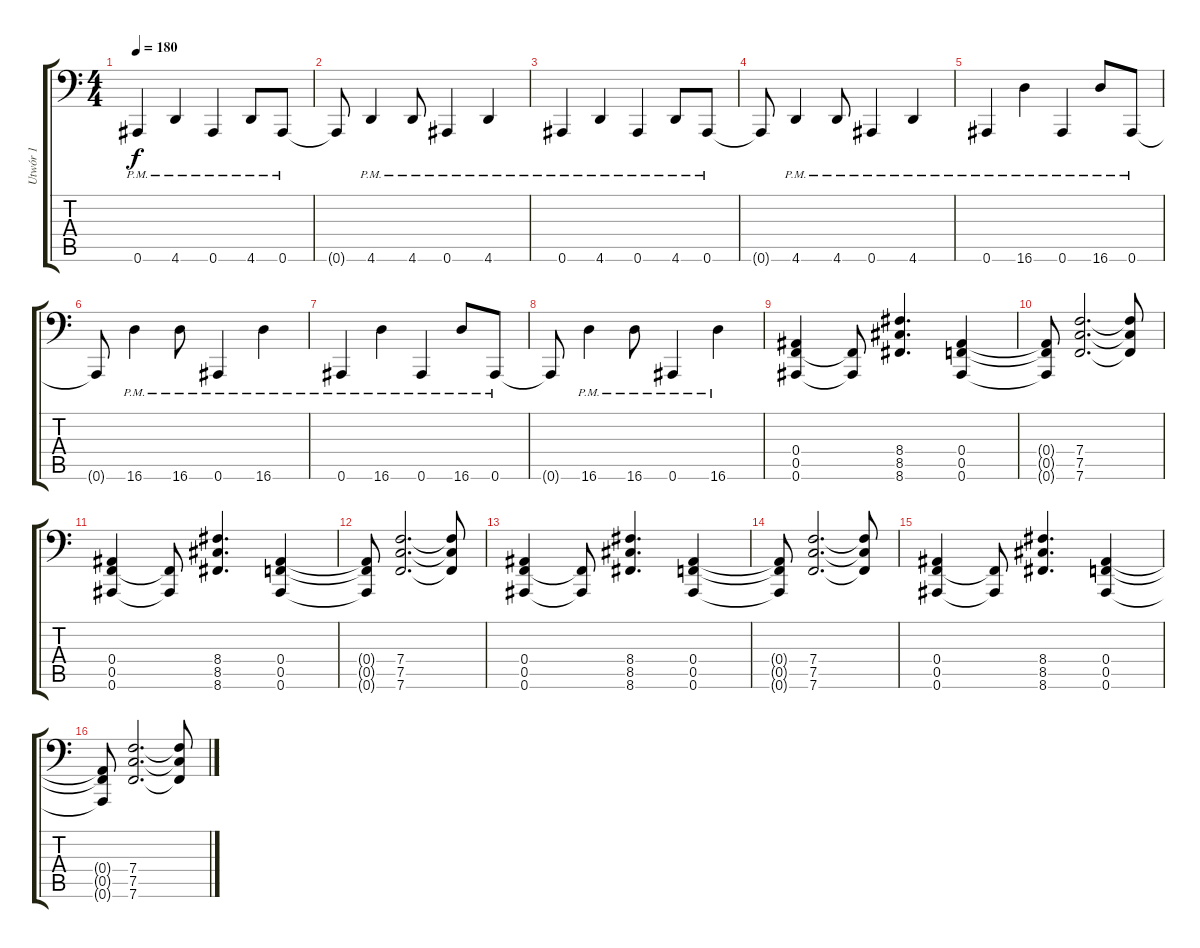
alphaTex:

\track ("Utwór 1" "Utwór 1") {instrument pad7halo}
\staff {score tabs}
\tuning (C4 G3 Eb3 Bb2 F2 Bb1) {hide}
\ts (4 4)
\tempo 180
\clef f4
\ks c
0.6{pm}.4{dy f} 4.6{pm}.4 0.6{pm}.4 4.6{pm}.8 0.6{pm}.8 |
0.6{t}.8 4.6{pm}.4 4.6{pm}.8 0.6{pm}.4 4.6{pm}.4 |
0.6{pm}.4 4.6{pm}.4 0.6{pm}.4 4.6{pm}.8 0.6{pm}.8 |
0.6{t}.8 4.6{pm}.4 4.6{pm}.8 0.6{pm}.4 4.6{pm}.4 |
0.6{pm}.4 16.6{pm}.4 0.6{pm}.4 16.6{pm}.8 0.6{pm}.8 |
0.6{t}.8 16.6{pm}.4 16.6{pm}.8 0.6{pm}.4 16.6{pm}.4 |
0.6{pm}.4 16.6{pm}.4 0.6{pm}.4 16.6{pm}.8 0.6{pm}.8 |
0.6{t}.8 16.6{pm}.4 16.6{pm}.8 0.6{pm}.4 16.6{pm}.4 |
(0.4 0.5 0.6).4 (0.5{t} 0.6{t}).8 (8.4 8.5 8.6).4{d} (0.4 0.5 0.6).4 |
(0.4{t} 0.5{t} 0.6{t}).8 (7.4 7.5 7.6).2{d} (7.4{t} 7.5{t} 7.6{t}).8 |
(0.4 0.5 0.6).4 (0.5{t} 0.6{t}).8 (8.4 8.5 8.6).4{d} (0.4 0.5 0.6).4 |
(0.4{t} 0.5{t} 0.6{t}).8 (7.4 7.5 7.6).2{d} (7.4{t} 7.5{t} 7.6{t}).8 |
(0.4 0.5 0.6).4 (0.5{t} 0.6{t}).8 (8.4 8.5 8.6).4{d} (0.4 0.5 0.6).4 |
(0.4{t} 0.5{t} 0.6{t}).8 (7.4 7.5 7.6).2{d} (7.4{t} 7.5{t} 7.6{t}).8 |
(0.4 0.5 0.6).4 (0.5{t} 0.6{t}).8 (8.4 8.5 8.6).4{d} (0.4 0.5 0.6).4 |
(0.4{t} 0.5{t} 0.6{t}).8 (7.4 7.5 7.6).2{d} (7.4{t} 7.5{t} 7.6{t}).8
